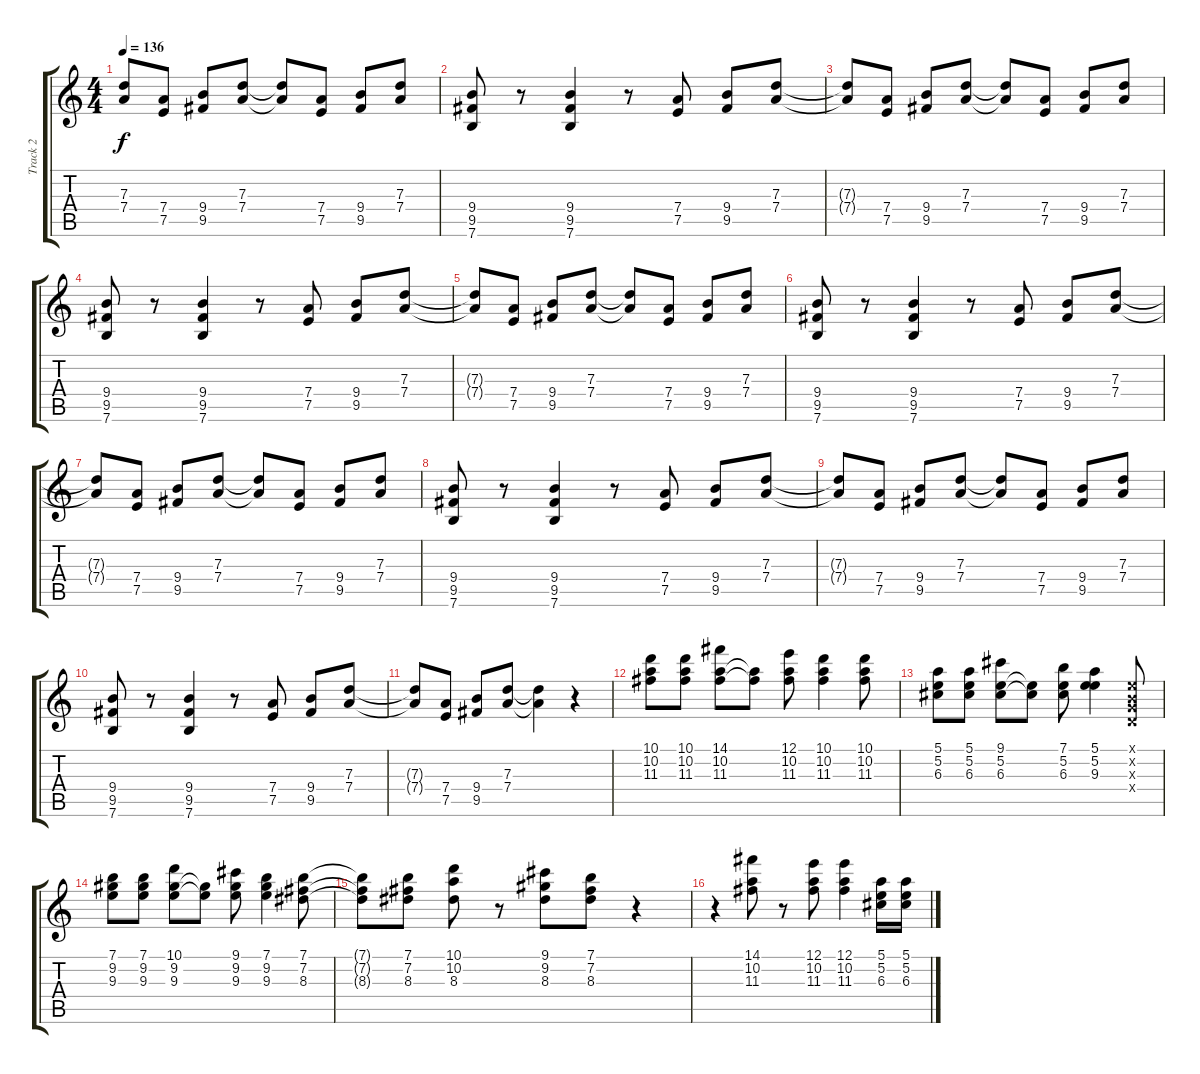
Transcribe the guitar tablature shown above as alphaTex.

\track ("Track 2" "Track 2") {instrument distortionguitar}
\staff {score tabs}
\tuning (E4 B3 G3 D3 A2 E2) {hide}
\ts (4 4)
\tempo 136
\clef g2
\ks c
(7.3{t} 7.4{t}).8{dy f} (7.4 7.5).8 (9.4 9.5).8 (7.3 7.4).8 (7.3{t} 7.4{t}).8 (7.4 7.5).8 (9.4 9.5).8 (7.3 7.4).8 |
(9.4 9.5 7.6).8 r.8 (9.4 9.5 7.6).4 r.8 (7.4 7.5).8 (9.4 9.5).8 (7.3 7.4).8 |
(7.3{t} 7.4{t}).8 (7.4 7.5).8 (9.4 9.5).8 (7.3 7.4).8 (7.3{t} 7.4{t}).8 (7.4 7.5).8 (9.4 9.5).8 (7.3 7.4).8 |
(9.4 9.5 7.6).8 r.8 (9.4 9.5 7.6).4 r.8 (7.4 7.5).8 (9.4 9.5).8 (7.3 7.4).8 |
(7.3{t} 7.4{t}).8 (7.4 7.5).8 (9.4 9.5).8 (7.3 7.4).8 (7.3{t} 7.4{t}).8 (7.4 7.5).8 (9.4 9.5).8 (7.3 7.4).8 |
(9.4 9.5 7.6).8 r.8 (9.4 9.5 7.6).4 r.8 (7.4 7.5).8 (9.4 9.5).8 (7.3 7.4).8 |
(7.3{t} 7.4{t}).8 (7.4 7.5).8 (9.4 9.5).8 (7.3 7.4).8 (7.3{t} 7.4{t}).8 (7.4 7.5).8 (9.4 9.5).8 (7.3 7.4).8 |
(9.4 9.5 7.6).8 r.8 (9.4 9.5 7.6).4 r.8 (7.4 7.5).8 (9.4 9.5).8 (7.3 7.4).8 |
(7.3{t} 7.4{t}).8 (7.4 7.5).8 (9.4 9.5).8 (7.3 7.4).8 (7.3{t} 7.4{t}).8 (7.4 7.5).8 (9.4 9.5).8 (7.3 7.4).8 |
(9.4 9.5 7.6).8 r.8 (9.4 9.5 7.6).4 r.8 (7.4 7.5).8 (9.4 9.5).8 (7.3 7.4).8 |
(7.3{t} 7.4{t}).8 (7.4 7.5).8 (9.4 9.5).8 (7.3 7.4).8 (7.3{t} 7.4{t}).4 r.4 |
(10.1 10.2 11.3).8 (10.1 10.2 11.3).8 (14.1 10.2 11.3).8 (10.2{t} 11.3{t}).8 (12.1 10.2 11.3).8 (10.1 10.2 11.3).4 (10.1 10.2 11.3).8 |
(5.1 5.2 6.3).8 (5.1 5.2 6.3).8 (9.1 5.2 6.3).8 (5.2{t} 6.3{t}).8 (7.1 5.2 6.3).8 (5.1 5.2 9.3).4 (0.1{x} 0.2{x} 0.3{x} 0.4{x}).8 |
(7.1 9.2 9.3).8 (7.1 9.2 9.3).8 (10.1 9.2 9.3).8 (9.2{t} 9.3{t}).8 (9.1 9.2 9.3).8 (7.1 9.2 9.3).4 (7.1 7.2 8.3).8 |
(7.1{t} 7.2{t} 8.3{t}).8 (7.1 7.2 8.3).8 (10.1 10.2 8.3).8 r.8 (9.1 9.2 8.3).8 (7.1 7.2 8.3).8 r.4 |
r.4 (14.1 10.2 11.3).8 r.8 (12.1 10.2 11.3).8 (12.1 10.2 11.3).4 (5.1 5.2 6.3).16 (5.1 5.2 6.3).16
